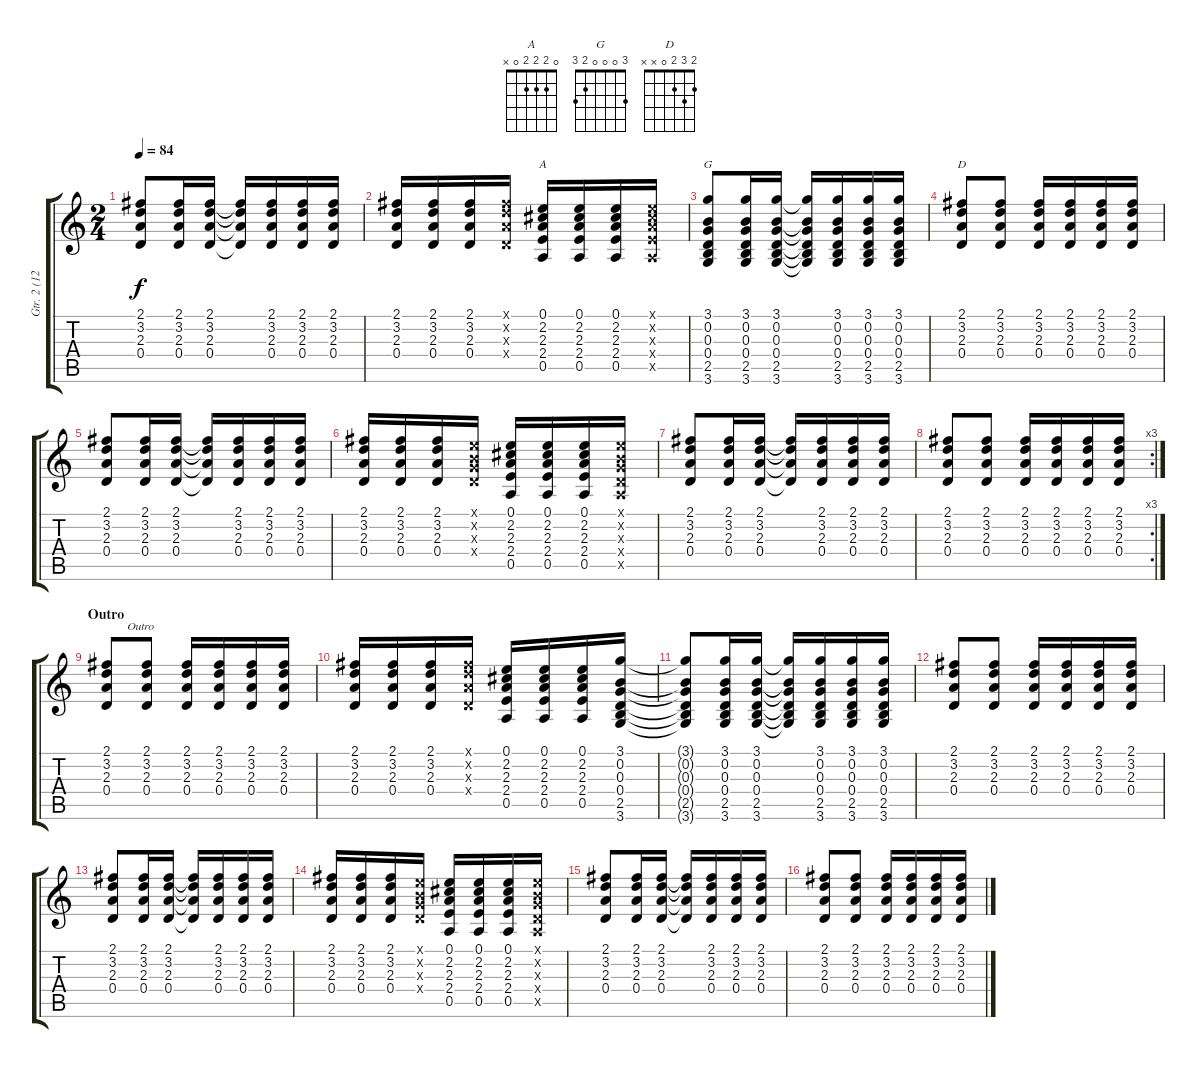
\track ("Gtr. 2 (12-string)" "Gtr. 2 (12") {instrument acousticguitarsteel}
\staff {score tabs}
\tuning (E4 B3 G3 D3 A2 E2) {hide}
\chord ("A" 0 2 2 2 0 x)
\chord ("G" 3 0 0 0 2 3)
\chord ("D" 2 3 2 0 x x)
\ts (2 4)
\tempo 84
\clef g2
\ks c
(2.1 3.2 2.3 0.4).8{dy f} (2.1 3.2 2.3 0.4).16 (2.1 3.2 2.3 0.4).16 (2.1{t} 3.2{t} 2.3{t} 0.4{t}).16 (2.1 3.2 2.3 0.4).16 (2.1 3.2 2.3 0.4).16 (2.1 3.2 2.3 0.4).16 |
(2.1 3.2 2.3 0.4).16 (2.1 3.2 2.3 0.4).16 (2.1 3.2 2.3 0.4).16 (2.1{x} 3.2{x} 2.3{x} 0.4{x}).16 (0.1 2.2 2.3 2.4 0.5).16{ch "A"} (0.1 2.2 2.3 2.4 0.5).16 (0.1 2.2 2.3 2.4 0.5).16 (0.1{x} 2.2{x} 2.3{x} 2.4{x} 0.5{x}).16 |
(3.1 0.2 0.3 0.4 2.5 3.6).8{ch "G"} (3.1 0.2 0.3 0.4 2.5 3.6).16 (3.1 0.2 0.3 0.4 2.5 3.6).16 (3.1{t} 0.2{t} 0.3{t} 0.4{t} 2.5{t} 3.6{t}).16 (3.1 0.2 0.3 0.4 2.5 3.6).16 (3.1 0.2 0.3 0.4 2.5 3.6).16 (3.1 0.2 0.3 0.4 2.5 3.6).16 |
(2.1 3.2 2.3 0.4).8{ch "D"} (2.1 3.2 2.3 0.4).8 (2.1 3.2 2.3 0.4).16 (2.1 3.2 2.3 0.4).16 (2.1 3.2 2.3 0.4).16 (2.1 3.2 2.3 0.4).16 |
(2.1 3.2 2.3 0.4).8 (2.1 3.2 2.3 0.4).16 (2.1 3.2 2.3 0.4).16 (2.1{t} 3.2{t} 2.3{t} 0.4{t}).16 (2.1 3.2 2.3 0.4).16 (2.1 3.2 2.3 0.4).16 (2.1 3.2 2.3 0.4).16 |
(2.1 3.2 2.3 0.4).16 (2.1 3.2 2.3 0.4).16 (2.1 3.2 2.3 0.4).16 (0.1{x} 0.2{x} 0.3{x} 0.4{x}).16 (0.1 2.2 2.3 2.4 0.5).16 (0.1 2.2 2.3 2.4 0.5).16 (0.1 2.2 2.3 2.4 0.5).16 (0.1{x} 0.2{x} 0.3{x} 0.4{x} 0.5{x}).16 |
(2.1 3.2 2.3 0.4).8 (2.1 3.2 2.3 0.4).16 (2.1 3.2 2.3 0.4).16 (2.1{t} 3.2{t} 2.3{t} 0.4{t}).16 (2.1 3.2 2.3 0.4).16 (2.1 3.2 2.3 0.4).16 (2.1 3.2 2.3 0.4).16 |
\rc 3
(2.1 3.2 2.3 0.4).8 (2.1 3.2 2.3 0.4).8 (2.1 3.2 2.3 0.4).16 (2.1 3.2 2.3 0.4).16 (2.1 3.2 2.3 0.4).16 (2.1 3.2 2.3 0.4).16 |
\section ("" "Outro")
(2.1 3.2 2.3 0.4).8{txt "       Outro"} (2.1 3.2 2.3 0.4).8 (2.1 3.2 2.3 0.4).16 (2.1 3.2 2.3 0.4).16 (2.1 3.2 2.3 0.4).16 (2.1 3.2 2.3 0.4).16 |
(2.1 3.2 2.3 0.4).16 (2.1 3.2 2.3 0.4).16 (2.1 3.2 2.3 0.4).16 (2.1{x} 3.2{x} 2.3{x} 0.4{x}).16 (0.1 2.2 2.3 2.4 0.5).16 (0.1 2.2 2.3 2.4 0.5).16 (0.1 2.2 2.3 2.4 0.5).16 (3.1 0.2 0.3 0.4 2.5 3.6).16 |
(3.1{t} 0.2{t} 0.3{t} 0.4{t} 2.5{t} 3.6{t}).8 (3.1 0.2 0.3 0.4 2.5 3.6).16 (3.1 0.2 0.3 0.4 2.5 3.6).16 (3.1{t} 0.2{t} 0.3{t} 0.4{t} 2.5{t} 3.6{t}).16 (3.1 0.2 0.3 0.4 2.5 3.6).16 (3.1 0.2 0.3 0.4 2.5 3.6).16 (3.1 0.2 0.3 0.4 2.5 3.6).16 |
(2.1 3.2 2.3 0.4).8 (2.1 3.2 2.3 0.4).8 (2.1 3.2 2.3 0.4).16 (2.1 3.2 2.3 0.4).16 (2.1 3.2 2.3 0.4).16 (2.1 3.2 2.3 0.4).16 |
(2.1 3.2 2.3 0.4).8 (2.1 3.2 2.3 0.4).16 (2.1 3.2 2.3 0.4).16 (2.1{t} 3.2{t} 2.3{t} 0.4{t}).16 (2.1 3.2 2.3 0.4).16 (2.1 3.2 2.3 0.4).16 (2.1 3.2 2.3 0.4).16 |
(2.1 3.2 2.3 0.4).16 (2.1 3.2 2.3 0.4).16 (2.1 3.2 2.3 0.4).16 (0.1{x} 0.2{x} 0.3{x} 0.4{x}).16 (0.1 2.2 2.3 2.4 0.5).16 (0.1 2.2 2.3 2.4 0.5).16 (0.1 2.2 2.3 2.4 0.5).16 (0.1{x} 0.2{x} 0.3{x} 0.4{x} 0.5{x}).16 |
(2.1 3.2 2.3 0.4).8 (2.1 3.2 2.3 0.4).16 (2.1 3.2 2.3 0.4).16 (2.1{t} 3.2{t} 2.3{t} 0.4{t}).16 (2.1 3.2 2.3 0.4).16 (2.1 3.2 2.3 0.4).16 (2.1 3.2 2.3 0.4).16 |
(2.1 3.2 2.3 0.4).8 (2.1 3.2 2.3 0.4).8 (2.1 3.2 2.3 0.4).16 (2.1 3.2 2.3 0.4).16 (2.1 3.2 2.3 0.4).16 (2.1 3.2 2.3 0.4).16
